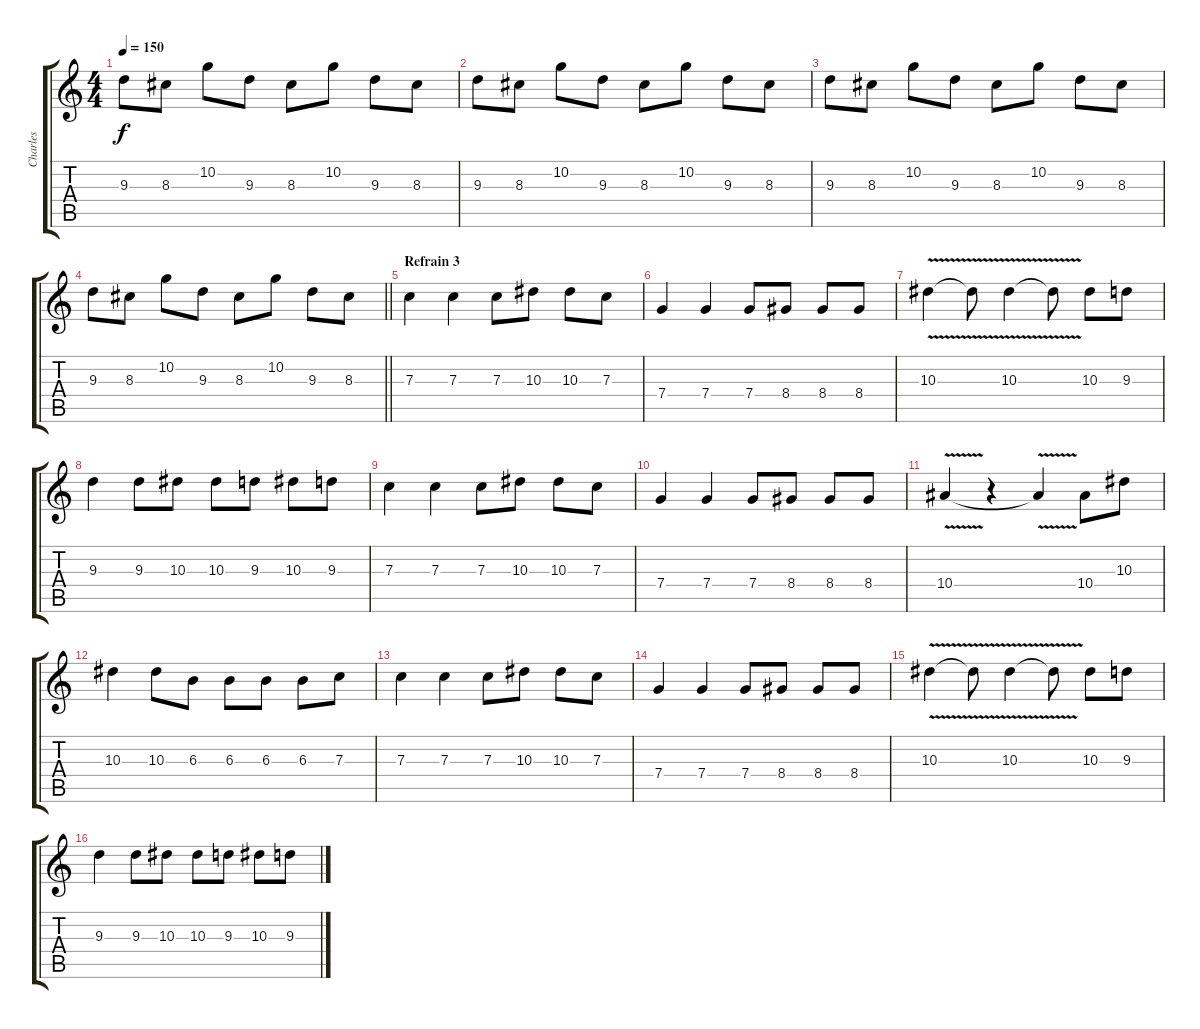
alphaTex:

\track ("Charles" "Charles") {instrument distortionguitar}
\staff {score tabs}
\tuning (D4 A3 F3 C3 G2 D2) {hide}
\ts (4 4)
\tempo 150
\clef g2
\ks c
9.3.8{dy f} 8.3.8 10.2.8 9.3.8 8.3.8 10.2.8 9.3.8 8.3.8 |
9.3.8 8.3.8 10.2.8 9.3.8 8.3.8 10.2.8 9.3.8 8.3.8 |
9.3.8 8.3.8 10.2.8 9.3.8 8.3.8 10.2.8 9.3.8 8.3.8 |
\barLineRight lightlight
9.3.8 8.3.8 10.2.8 9.3.8 8.3.8 10.2.8 9.3.8 8.3.8 |
\section ("" "Refrain 3")
7.3.4{volume 10} 7.3.4 7.3.8 10.3.8 10.3.8 7.3.8 |
7.4.4 7.4.4 7.4.8 8.4.8 8.4.8 8.4.8 |
10.3{v}.4 10.3{t}.8 10.3{v}.4 10.3{t}.8 10.3.8 9.3.8 |
9.3.4 9.3.8 10.3.8 10.3.8 9.3.8 10.3.8 9.3.8 |
7.3.4 7.3.4 7.3.8 10.3.8 10.3.8 7.3.8 |
7.4.4 7.4.4 7.4.8 8.4.8 8.4.8 8.4.8 |
10.4{v}.4 r.4 10.4{t}.4 10.4.8 10.3.8 |
10.3.4 10.3.8 6.3.8 6.3.8 6.3.8 6.3.8 7.3.8 |
7.3.4 7.3.4 7.3.8 10.3.8 10.3.8 7.3.8 |
7.4.4 7.4.4 7.4.8 8.4.8 8.4.8 8.4.8 |
10.3{v}.4 10.3{t}.8 10.3{v}.4 10.3{t}.8 10.3.8 9.3.8 |
9.3.4 9.3.8 10.3.8 10.3.8 9.3.8 10.3.8 9.3.8
